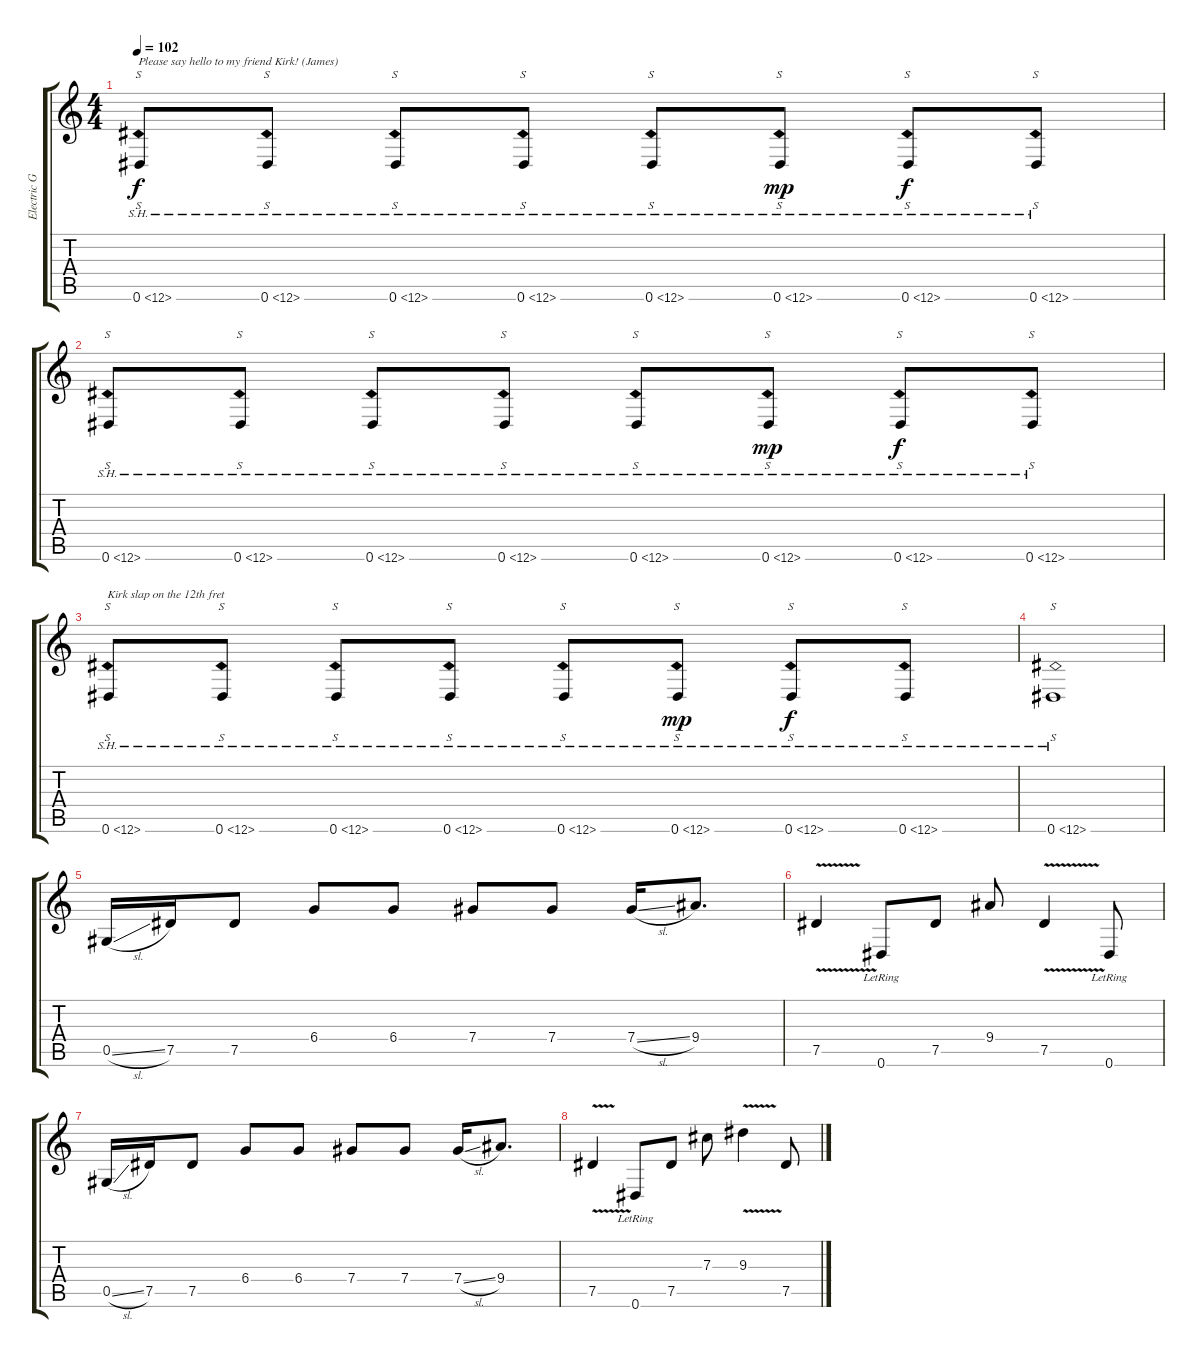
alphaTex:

\track ("Electric Guitar - Kirk Hammett" "Electric G") {instrument electricguitarjazz}
\staff {score tabs}
\tuning (Eb4 Bb3 Gb3 Db3 Ab2 Eb2) {hide}
\ts (4 4)
\tempo 102
\clef g2
\ks c
0.6{sh 12}.8{s txt "Please say hello to my friend Kirk! (James)" dy f instrument electricguitarjazz} 0.6{sh 12}.8{s} 0.6{sh 12}.8{s} 0.6{sh 12}.8{s} 0.6{sh 12}.8{s} 0.6{sh 12}.8{s dy mp} 0.6{sh 12}.8{s dy f} 0.6{sh 12}.8{s} |
0.6{sh 12}.8{s} 0.6{sh 12}.8{s} 0.6{sh 12}.8{s} 0.6{sh 12}.8{s} 0.6{sh 12}.8{s} 0.6{sh 12}.8{s dy mp} 0.6{sh 12}.8{s dy f} 0.6{sh 12}.8{s} |
0.6{sh 12}.8{s txt "Kirk slap on the 12th fret"} 0.6{sh 12}.8{s} 0.6{sh 12}.8{s} 0.6{sh 12}.8{s} 0.6{sh 12}.8{s} 0.6{sh 12}.8{s dy mp} 0.6{sh 12}.8{s dy f} 0.6{sh 12}.8{s} |
0.6{sh 12}.1{s} |
0.5{sl}.16 7.5.16 7.5.8 6.4.8 6.4.8 7.4.8 7.4.8 7.4{sl}.16 9.4.8{d} |
7.5{v}.4 0.6{lr}.8 7.5.8 9.4.8 7.5{v}.4 0.6{lr}.8 |
0.5{sl}.16 7.5.16 7.5.8 6.4.8 6.4.8 7.4.8 7.4.8 7.4{sl}.16 9.4.8{d} |
7.5{v}.4 0.6{lr}.8 7.5.8 7.3.8 9.3{v}.4 7.5{ss}.8
